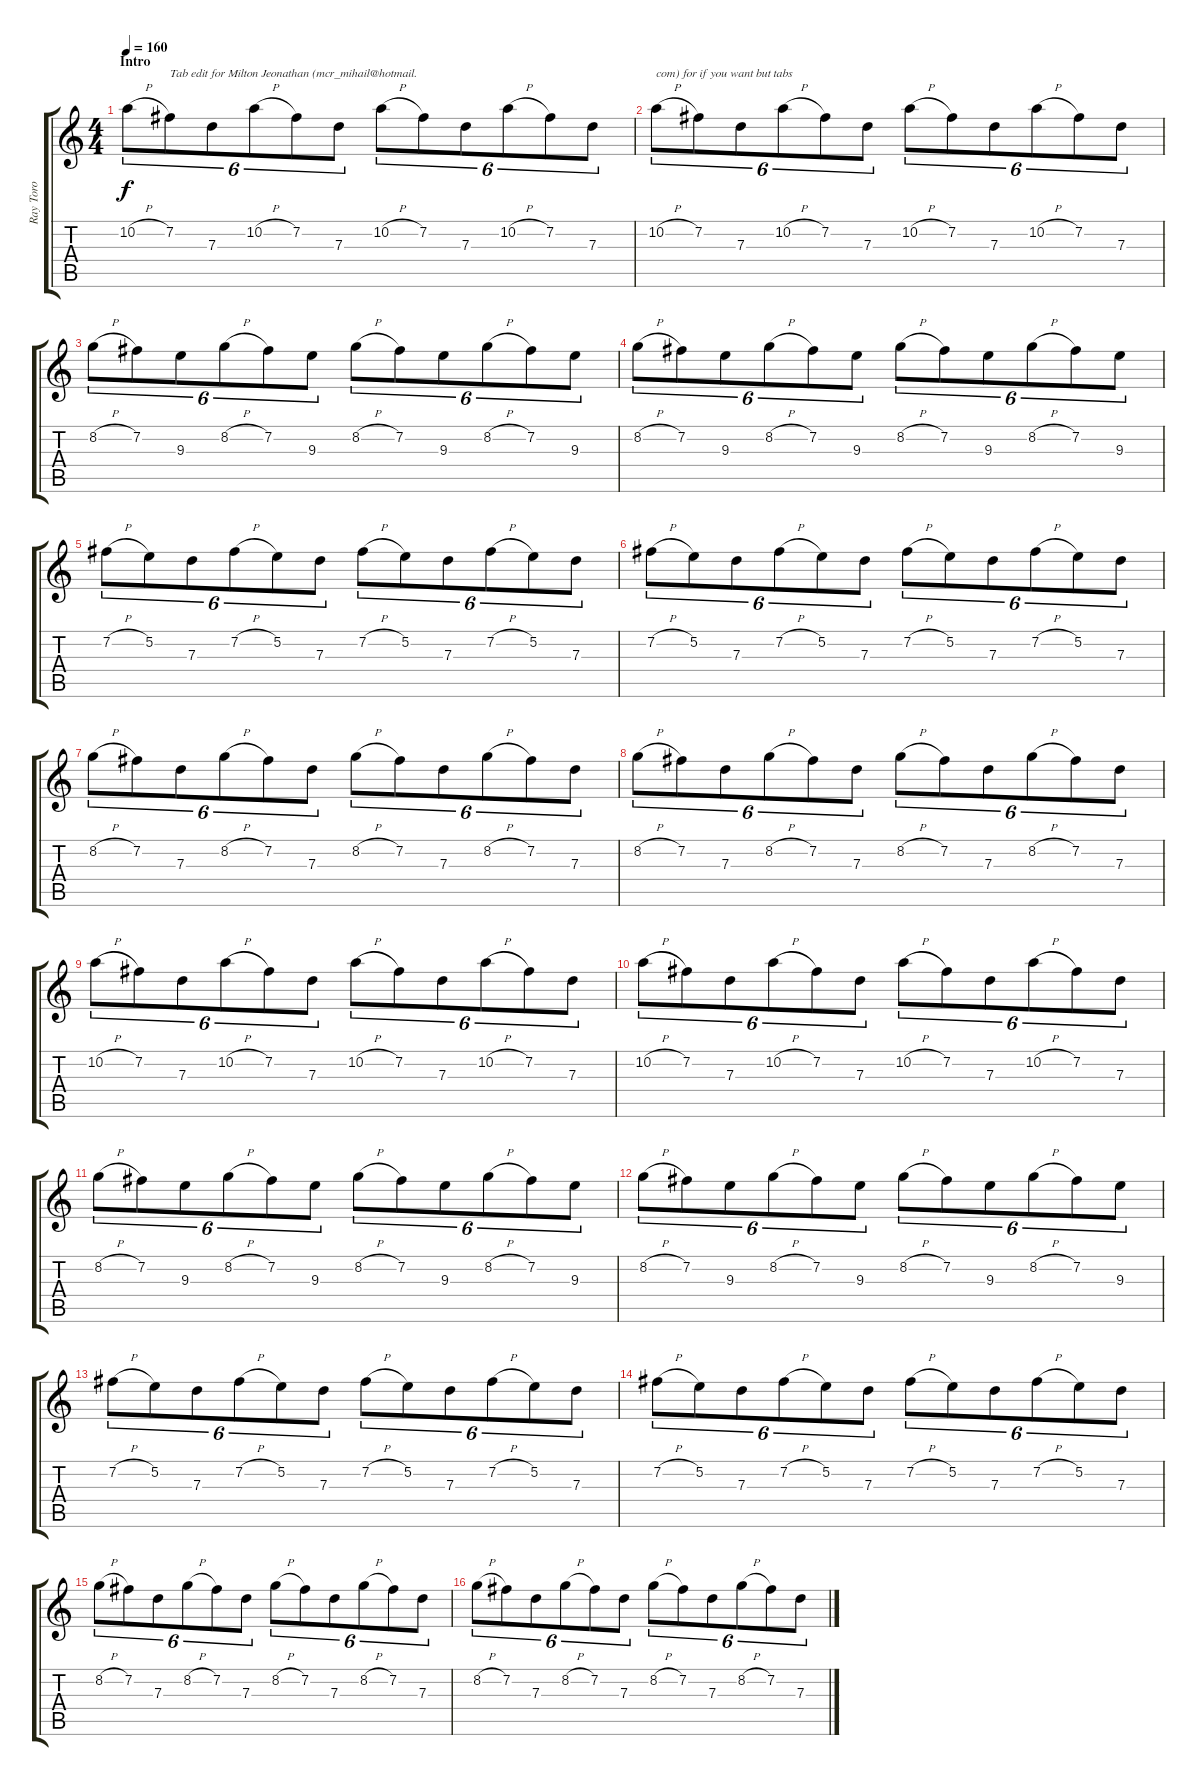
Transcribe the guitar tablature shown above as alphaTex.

\track ("Ray Toro" "Ray Toro") {instrument distortionguitar}
\staff {score tabs}
\tuning (E4 B3 G3 D3 A2 E2) {hide}
\ts (4 4)
\section ("" "Intro")
\tempo 160
\clef g2
\ks c
10.2{h}.8{tu (6 4) dy f balance 8 instrument distortionguitar} 7.2.8{tu (6 4) txt "Tab edit for Milton Jeonathan (mcr_mihail@hotmail."} 7.3.8{tu (6 4)} 10.2{h}.8{tu (6 4)} 7.2.8{tu (6 4)} 7.3.8{tu (6 4)} 10.2{h}.8{tu (6 4)} 7.2.8{tu (6 4)} 7.3.8{tu (6 4)} 10.2{h}.8{tu (6 4)} 7.2.8{tu (6 4)} 7.3.8{tu (6 4)} |
10.2{h}.8{tu (6 4) txt "com) for if you want but tabs"} 7.2.8{tu (6 4)} 7.3.8{tu (6 4)} 10.2{h}.8{tu (6 4)} 7.2.8{tu (6 4)} 7.3.8{tu (6 4)} 10.2{h}.8{tu (6 4)} 7.2.8{tu (6 4)} 7.3.8{tu (6 4)} 10.2{h}.8{tu (6 4)} 7.2.8{tu (6 4)} 7.3.8{tu (6 4)} |
8.2{h}.8{tu (6 4)} 7.2.8{tu (6 4)} 9.3.8{tu (6 4)} 8.2{h}.8{tu (6 4)} 7.2.8{tu (6 4)} 9.3.8{tu (6 4)} 8.2{h}.8{tu (6 4)} 7.2.8{tu (6 4)} 9.3.8{tu (6 4)} 8.2{h}.8{tu (6 4)} 7.2.8{tu (6 4)} 9.3.8{tu (6 4)} |
8.2{h}.8{tu (6 4)} 7.2.8{tu (6 4)} 9.3.8{tu (6 4)} 8.2{h}.8{tu (6 4)} 7.2.8{tu (6 4)} 9.3.8{tu (6 4)} 8.2{h}.8{tu (6 4)} 7.2.8{tu (6 4)} 9.3.8{tu (6 4)} 8.2{h}.8{tu (6 4)} 7.2.8{tu (6 4)} 9.3.8{tu (6 4)} |
7.2{h}.8{tu (6 4)} 5.2.8{tu (6 4)} 7.3.8{tu (6 4)} 7.2{h}.8{tu (6 4)} 5.2.8{tu (6 4)} 7.3.8{tu (6 4)} 7.2{h}.8{tu (6 4)} 5.2.8{tu (6 4)} 7.3.8{tu (6 4)} 7.2{h}.8{tu (6 4)} 5.2.8{tu (6 4)} 7.3.8{tu (6 4)} |
7.2{h}.8{tu (6 4)} 5.2.8{tu (6 4)} 7.3.8{tu (6 4)} 7.2{h}.8{tu (6 4)} 5.2.8{tu (6 4)} 7.3.8{tu (6 4)} 7.2{h}.8{tu (6 4)} 5.2.8{tu (6 4)} 7.3.8{tu (6 4)} 7.2{h}.8{tu (6 4)} 5.2.8{tu (6 4)} 7.3.8{tu (6 4)} |
8.2{h}.8{tu (6 4)} 7.2.8{tu (6 4)} 7.3.8{tu (6 4)} 8.2{h}.8{tu (6 4)} 7.2.8{tu (6 4)} 7.3.8{tu (6 4)} 8.2{h}.8{tu (6 4)} 7.2.8{tu (6 4)} 7.3.8{tu (6 4)} 8.2{h}.8{tu (6 4)} 7.2.8{tu (6 4)} 7.3.8{tu (6 4)} |
8.2{h}.8{tu (6 4)} 7.2.8{tu (6 4)} 7.3.8{tu (6 4)} 8.2{h}.8{tu (6 4)} 7.2.8{tu (6 4)} 7.3.8{tu (6 4)} 8.2{h}.8{tu (6 4)} 7.2.8{tu (6 4)} 7.3.8{tu (6 4)} 8.2{h}.8{tu (6 4)} 7.2.8{tu (6 4)} 7.3.8{tu (6 4)} |
10.2{h}.8{tu (6 4)} 7.2.8{tu (6 4)} 7.3.8{tu (6 4)} 10.2{h}.8{tu (6 4)} 7.2.8{tu (6 4)} 7.3.8{tu (6 4)} 10.2{h}.8{tu (6 4)} 7.2.8{tu (6 4)} 7.3.8{tu (6 4)} 10.2{h}.8{tu (6 4)} 7.2.8{tu (6 4)} 7.3.8{tu (6 4)} |
10.2{h}.8{tu (6 4)} 7.2.8{tu (6 4)} 7.3.8{tu (6 4)} 10.2{h}.8{tu (6 4)} 7.2.8{tu (6 4)} 7.3.8{tu (6 4)} 10.2{h}.8{tu (6 4)} 7.2.8{tu (6 4)} 7.3.8{tu (6 4)} 10.2{h}.8{tu (6 4)} 7.2.8{tu (6 4)} 7.3.8{tu (6 4)} |
8.2{h}.8{tu (6 4)} 7.2.8{tu (6 4)} 9.3.8{tu (6 4)} 8.2{h}.8{tu (6 4)} 7.2.8{tu (6 4)} 9.3.8{tu (6 4)} 8.2{h}.8{tu (6 4)} 7.2.8{tu (6 4)} 9.3.8{tu (6 4)} 8.2{h}.8{tu (6 4)} 7.2.8{tu (6 4)} 9.3.8{tu (6 4)} |
8.2{h}.8{tu (6 4)} 7.2.8{tu (6 4)} 9.3.8{tu (6 4)} 8.2{h}.8{tu (6 4)} 7.2.8{tu (6 4)} 9.3.8{tu (6 4)} 8.2{h}.8{tu (6 4)} 7.2.8{tu (6 4)} 9.3.8{tu (6 4)} 8.2{h}.8{tu (6 4)} 7.2.8{tu (6 4)} 9.3.8{tu (6 4)} |
7.2{h}.8{tu (6 4)} 5.2.8{tu (6 4)} 7.3.8{tu (6 4)} 7.2{h}.8{tu (6 4)} 5.2.8{tu (6 4)} 7.3.8{tu (6 4)} 7.2{h}.8{tu (6 4)} 5.2.8{tu (6 4)} 7.3.8{tu (6 4)} 7.2{h}.8{tu (6 4)} 5.2.8{tu (6 4)} 7.3.8{tu (6 4)} |
7.2{h}.8{tu (6 4)} 5.2.8{tu (6 4)} 7.3.8{tu (6 4)} 7.2{h}.8{tu (6 4)} 5.2.8{tu (6 4)} 7.3.8{tu (6 4)} 7.2{h}.8{tu (6 4)} 5.2.8{tu (6 4)} 7.3.8{tu (6 4)} 7.2{h}.8{tu (6 4)} 5.2.8{tu (6 4)} 7.3.8{tu (6 4)} |
8.2{h}.8{tu (6 4)} 7.2.8{tu (6 4)} 7.3.8{tu (6 4)} 8.2{h}.8{tu (6 4)} 7.2.8{tu (6 4)} 7.3.8{tu (6 4)} 8.2{h}.8{tu (6 4)} 7.2.8{tu (6 4)} 7.3.8{tu (6 4)} 8.2{h}.8{tu (6 4)} 7.2.8{tu (6 4)} 7.3.8{tu (6 4)} |
8.2{h}.8{tu (6 4)} 7.2.8{tu (6 4)} 7.3.8{tu (6 4)} 8.2{h}.8{tu (6 4)} 7.2.8{tu (6 4)} 7.3.8{tu (6 4)} 8.2{h}.8{tu (6 4)} 7.2.8{tu (6 4)} 7.3.8{tu (6 4)} 8.2{h}.8{tu (6 4)} 7.2.8{tu (6 4)} 7.3.8{tu (6 4)}
